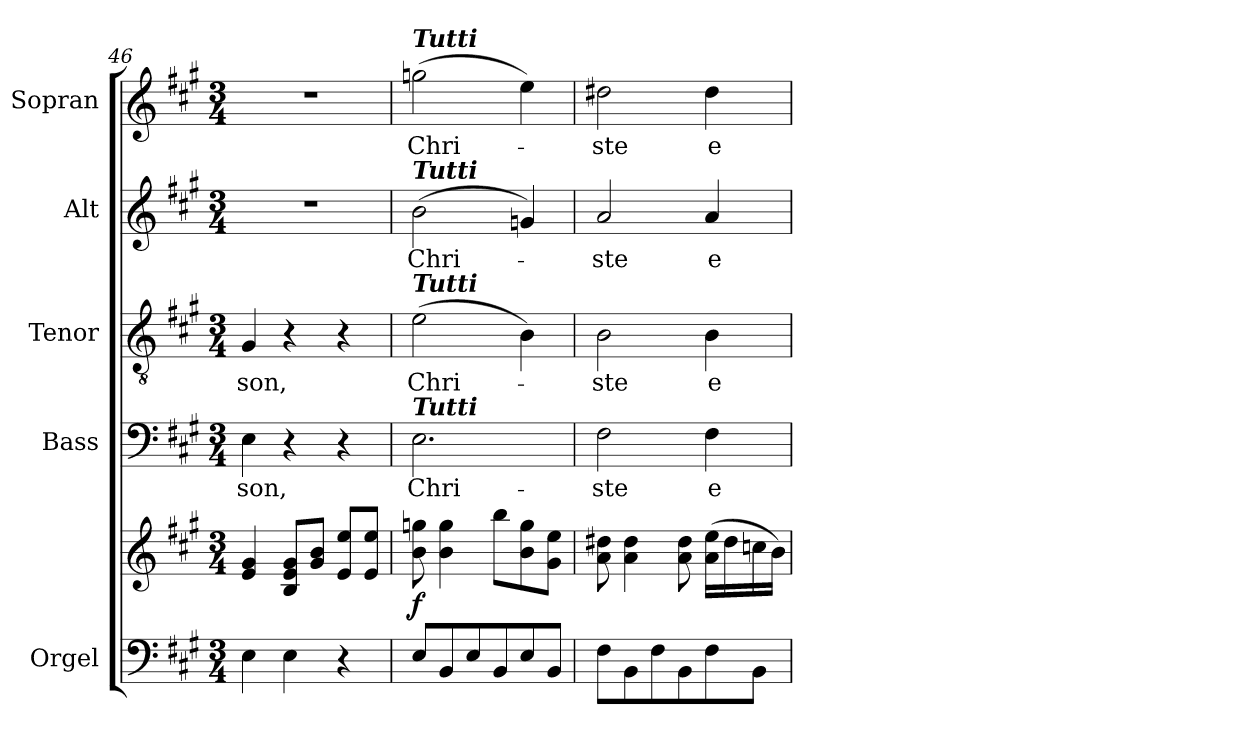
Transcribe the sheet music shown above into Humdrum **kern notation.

**kern	**kern	**dynam	**kern	**text	**kern	**text	**kern	**text	**kern	**text
*part5	*part5	*part5	*part4	*part4	*part3	*part3	*part2	*part2	*part1	*part1
*staff6	*staff5	*staff5/6	*staff4	*staff4	*staff3	*staff3	*staff2	*staff2	*staff1	*staff1
*I"Orgel	*	*	*I"Bass	*	*I"Tenor	*	*I"Alt	*	*I"Sopran	*
*I'Org.	*	*	*I'B.	*	*I'T.	*	*I'A.	*	*I'S.	*
*clefF4	*clefG2	*	*clefF4	*	*clefGv2	*	*clefG2	*	*clefG2	*
*k[f#c#g#]	*k[f#c#g#]	*	*k[f#c#g#]	*	*k[f#c#g#]	*	*k[f#c#g#]	*	*k[f#c#g#]	*
*A:	*A:	*	*A:	*	*A:	*	*A:	*	*A:	*
*M3/4	*M3/4	*	*M3/4	*	*M3/4	*	*M3/4	*	*M3/4	*
=46	=46	=46	=46	=46	=46	=46	=46	=46	=46	=46
!	!	!	!	!LO:LY:b	!	!LO:LY:b	!	!	!	!
4E\	4e/ 4g#/	.	4E\	-son,	4G#/	-son,	2.r	.	2.r	.
4E\	8B/ 8e/ 8g#/L	.	4r	.	4r	.	.	.	.	.
.	8g#/ 8b/J	.	.	.	.	.	.	.	.	.
4r	8e/ 8ee/L	.	4r	.	4r	.	.	.	.	.
.	8e/ 8ee/J	.	.	.	.	.	.	.	.	.
=47	=47	=47	=47	=47	=47	=47	=47	=47	=47	=47
!	!	!	!	!	!	!	!	!	!LO:TX:a:Bi:t=Tutti	!
!	!	!	!	!	!	!	!LO:TX:a:Bi:t=Tutti	!	!	!
!	!	!	!	!	!LO:TX:a:Bi:t=Tutti	!	!	!	!	!
!	!	!	!LO:TX:a:Bi:t=Tutti	!	!	!	!	!	!	!
!	!	!LO:DY:b	!	!LO:LY:b	!	!LO:LY:b	!	!LO:LY:b	!	!LO:LY:b
8E/L	8b\ 8ggn\	f	2.E\	Chri-	(>2e\	Chri-	(>2b\	Chri-	(>2ggn\	Chri-
8BB/	4b\ 4gg\	.	.	.	.	.	.	.	.	.
8E/	.	.	.	.	.	.	.	.	.	.
8BB/	8bb\L	.	.	.	.	.	.	.	.	.
8E/	8b\ 8gg\	.	.	.	4B\)	.	4gn/)	.	4ee\)	.
8BB/J	8g#\ 8ee\J	.	.	.	.	.	.	.	.	.
=48	=48	=48	=48	=48	=48	=48	=48	=48	=48	=48
!	!	!	!	!LO:LY:b	!	!LO:LY:b	!	!LO:LY:b	!	!LO:LY:b
8F#\L	8a\ 8dd#X\	.	2F#\	-ste	2B\	-ste	2a/	-ste	2dd#X\	-ste
8BB\	4a\ 4dd#\	.	.	.	.	.	.	.	.	.
8F#\	.	.	.	.	.	.	.	.	.	.
8BB\	8a\ 8dd#\	.	.	.	.	.	.	.	.	.
!	!	!	!	!LO:LY:b	!	!LO:LY:b	!	!LO:LY:b	!	!LO:LY:b
8F#\	(>16a\ 16ee\LL	.	4F#\	e-	4B\	e-	4a/	e-	4dd#\	e-
.	16dd#\	.	.	.	.	.	.	.	.	.
8BB\J	16ccn\	.	.	.	.	.	.	.	.	.
.	16b\JJ)	.	.	.	.	.	.	.	.	.
=	=	=	=	=	=	=	=	=	=	=
*-	*-	*-	*-	*-	*-	*-	*-	*-	*-	*-
